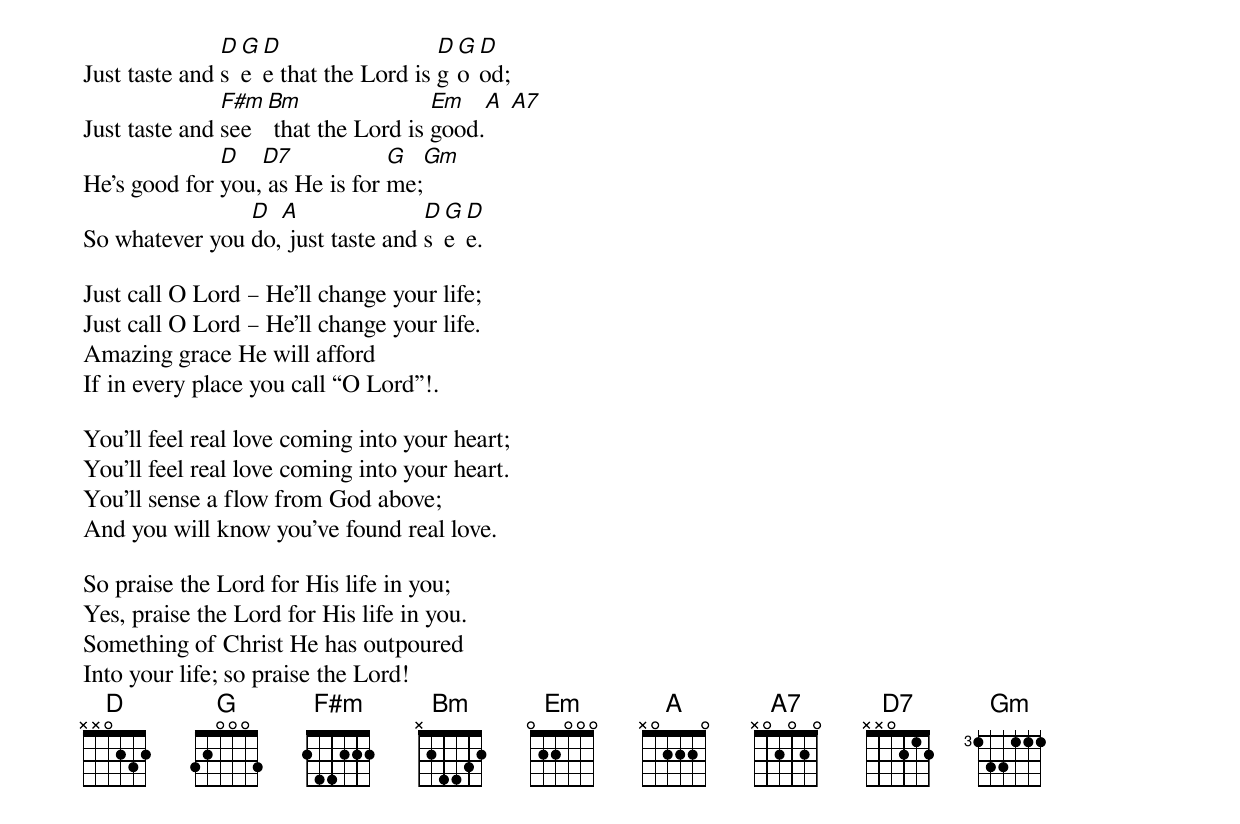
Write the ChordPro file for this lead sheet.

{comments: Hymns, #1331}

Just taste and [D]s[G]e[D]e that the Lord is [D]g[G]o[D]od;
Just taste and [F#m]see[Bm] that the Lord is [Em]good.[A] [A7]
He’s good for [D]you,[D7] as He is for [G]me;[Gm]
So whatever you [D]do,[A] just taste and [D]s[G]e[D]e.

Just call O Lord – He’ll change your life;
Just call O Lord – He’ll change your life.
Amazing grace He will afford
If in every place you call “O Lord”!.

You’ll feel real love coming into your heart;
You’ll feel real love coming into your heart.
You’ll sense a flow from God above;
And you will know you’ve found real love.

So praise the Lord for His life in you;
Yes, praise the Lord for His life in you.
Something of Christ He has outpoured
Into your life; so praise the Lord!
